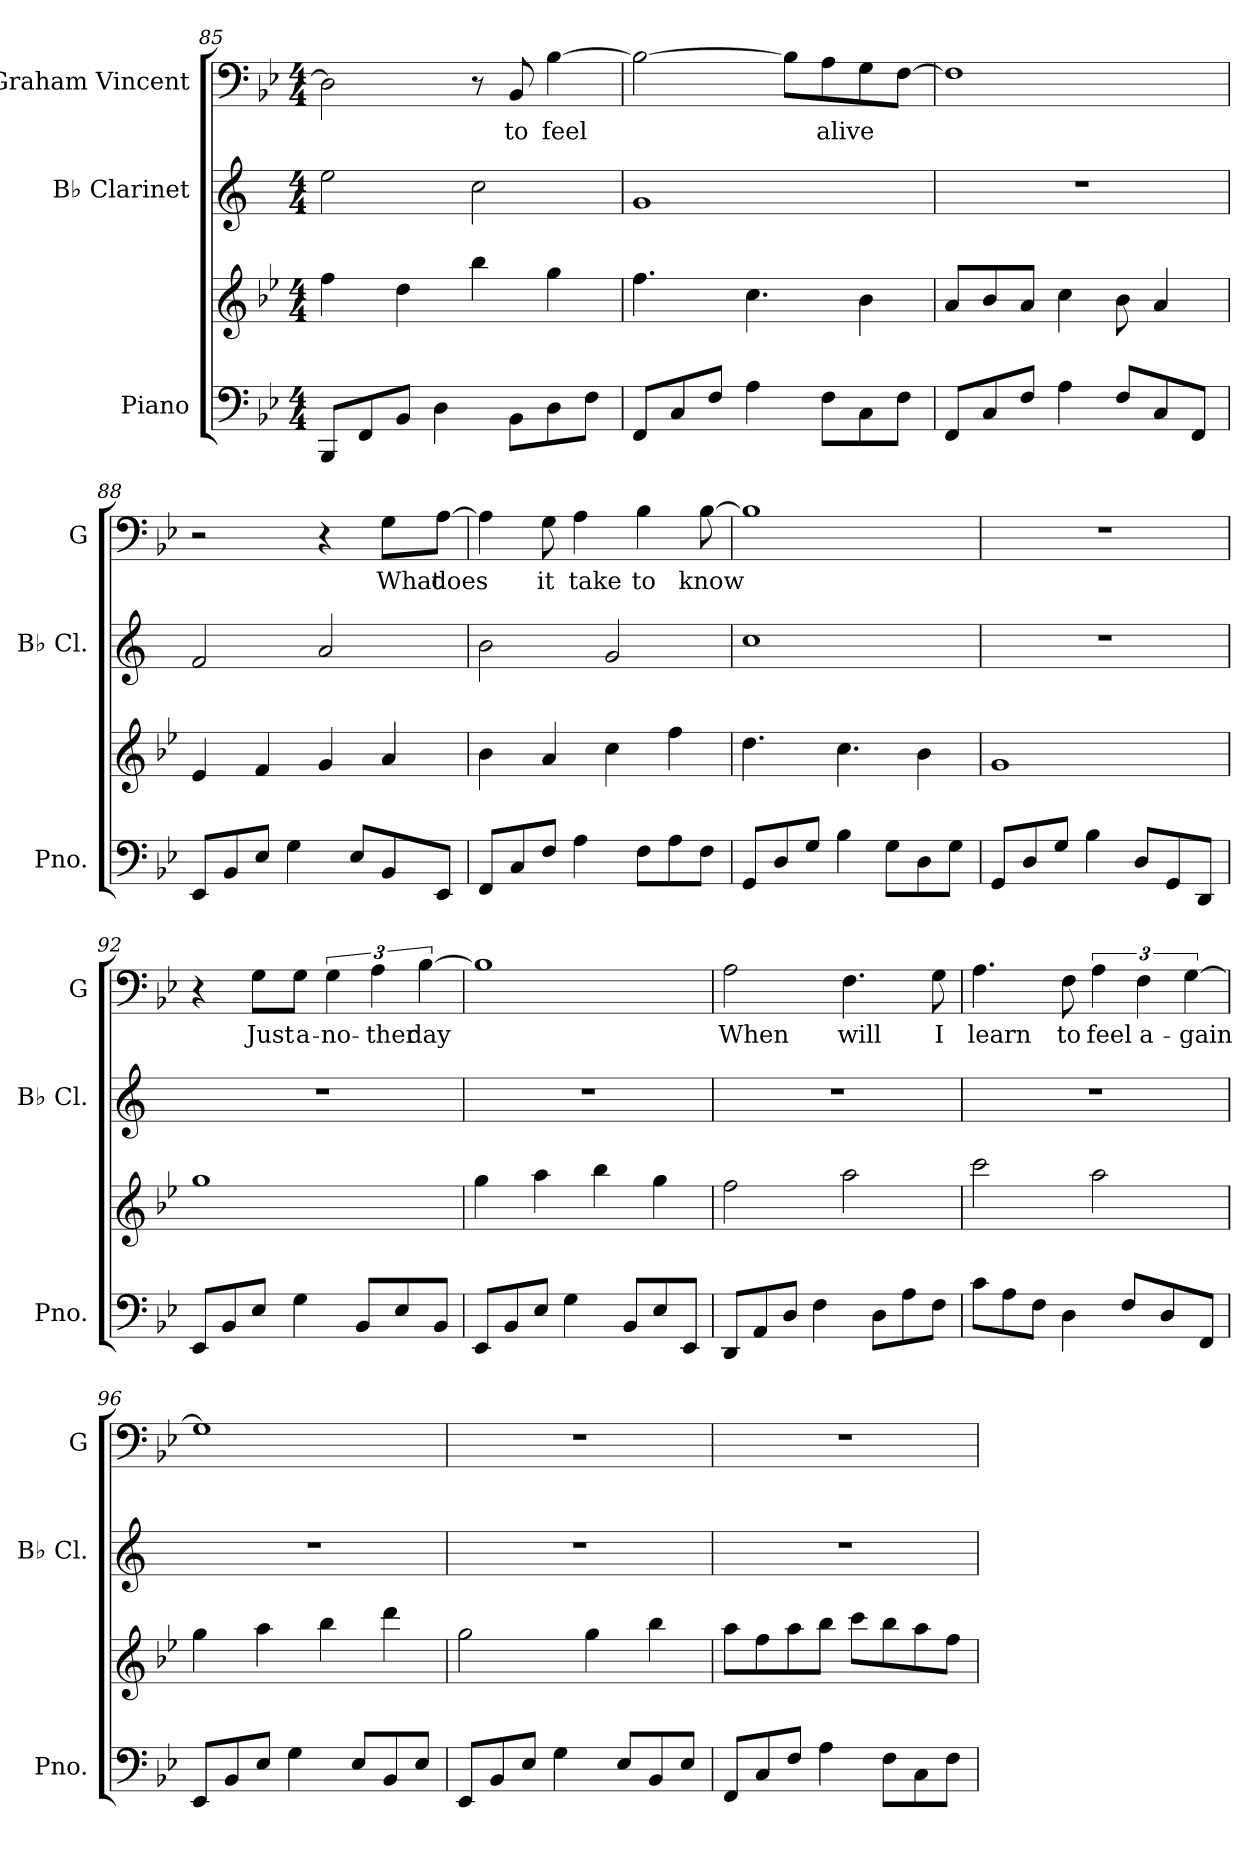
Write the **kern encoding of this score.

**kern	**kern	**kern	**kern	**text
*part3	*part3	*part2	*part1	*part1
*staff4	*staff3	*staff2	*staff1	*staff1
*I"Piano	*	*I"B♭ Clarinet	*I"Graham Vincent	*
*I'Pno.	*	*I'B♭ Cl.	*I'G	*
!!LO:PB:g=z
*clefF4	*clefG2	*clefG2	*clefF4	*
*	*	*ITrd1c2	*	*
*k[b-e-]	*k[b-e-]	*k[b-e-]	*k[b-e-]	*
*M4/4	*M4/4	*M4/4	*M4/4	*
=85	=85	=85	=85	=85
8BBB-/L	4ff\	2dd\	2D\]	.
8FF/	.	.	.	.
8BB-/J	4dd\	.	.	.
4D\	.	.	.	.
.	4bb-\	2b-\	8r	.
!	!	!	!	!LO:LY:b
8BB-\L	.	.	8BB-/	to
!	!	!	!	!LO:LY:b
8D\	4gg\	.	[4B-\	feel
8F\J	.	.	.	.
=86	=86	=86	=86	=86
8FF/L	4.ff\	1f	2B-\_	.
8C/	.	.	.	.
8F/J	.	.	.	.
4A\	4.cc\	.	.	.
.	.	.	8B-\L]	.
!	!	!	!	!LO:LY:b
8F\L	.	.	8A\	alive
8C\	4b-\	.	8G\	.
8F\J	.	.	[8F\J	.
=87	=87	=87	=87	=87
8FF/L	8a/L	1r	1F]	.
8C/	8b-/	.	.	.
8F/J	8a/J	.	.	.
4A\	4cc\	.	.	.
8F/L	8b-\	.	.	.
8C/	4a/	.	.	.
8FF/J	.	.	.	.
=88	=88	=88	=88	=88
8EE-/L	4e-/	2e-/	2r	.
8BB-/	.	.	.	.
8E-/J	4f/	.	.	.
4G\	.	.	.	.
.	4g/	2g/	4r	.
8E-/L	.	.	.	.
!	!	!	!	!LO:LY:b
8BB-/	4a/	.	8G\L	What
!	!	!	!	!LO:LY:b
8EE-/J	.	.	[8A\J	does
!!LO:LB:g=z
=89	=89	=89	=89	=89
8FF/L	4b-\	2a\	4A\]	.
8C/	.	.	.	.
!	!	!	!	!LO:LY:b
8F/J	4a/	.	8G\	it
!	!	!	!	!LO:LY:b
4A\	.	.	4A\	take
.	4cc\	2f/	.	.
!	!	!	!	!LO:LY:b
8F\L	.	.	4B-\	to
8A\	4ff\	.	.	.
!	!	!	!	!LO:LY:b
8F\J	.	.	[8B-\	know
=90	=90	=90	=90	=90
8GG/L	4.dd\	1b-	1B-]	.
8D/	.	.	.	.
8G/J	.	.	.	.
4B-\	4.cc\	.	.	.
8G\L	.	.	.	.
8D\	4b-\	.	.	.
8G\J	.	.	.	.
=91	=91	=91	=91	=91
8GG/L	1g	1r	1r	.
8D/	.	.	.	.
8G/J	.	.	.	.
4B-\	.	.	.	.
8D/L	.	.	.	.
8GG/	.	.	.	.
8DD/J	.	.	.	.
=92	=92	=92	=92	=92
8EE-/L	1gg	1r	4r	.
8BB-/	.	.	.	.
!	!	!	!	!LO:LY:b
8E-/J	.	.	8G\L	Just
!	!	!	!	!LO:LY:b
4G\	.	.	8G\J	a-
!	!	!	!	!LO:LY:b
.	.	.	6G\	-no-
8BB-/L	.	.	.	.
!	!	!	!	!LO:LY:b
.	.	.	6A\	-ther
8E-/	.	.	.	.
!	!	!	!	!LO:LY:b
.	.	.	[6B-\	day
8BB-/J	.	.	.	.
!!LO:LB:g=z
=93	=93	=93	=93	=93
8EE-/L	4gg\	1r	1B-]	.
8BB-/	.	.	.	.
8E-/J	4aa\	.	.	.
4G\	.	.	.	.
.	4bb-\	.	.	.
8BB-/L	.	.	.	.
8E-/	4gg\	.	.	.
8EE-/J	.	.	.	.
=94	=94	=94	=94	=94
!	!	!	!	!LO:LY:b
8DD/L	2ff\	1r	2A\	When
8AA/	.	.	.	.
8D/J	.	.	.	.
4F\	.	.	.	.
!	!	!	!	!LO:LY:b
.	2aa\	.	4.F\	will
8D\L	.	.	.	.
8A\	.	.	.	.
!	!	!	!	!LO:LY:b
8F\J	.	.	8G\	I
=95	=95	=95	=95	=95
!	!	!	!	!LO:LY:b
8c\L	2ccc\	1r	4.A\	learn
8A\	.	.	.	.
8F\J	.	.	.	.
!	!	!	!	!LO:LY:b
4D\	.	.	8F\	to
!	!	!	!	!LO:LY:b
.	2aa\	.	6A\	feel
8F/L	.	.	.	.
!	!	!	!	!LO:LY:b
.	.	.	6F\	a-
8D/	.	.	.	.
!	!	!	!	!LO:LY:b
.	.	.	[6G\	-gain
8FF/J	.	.	.	.
=96	=96	=96	=96	=96
8EE-/L	4gg\	1r	1G]	.
8BB-/	.	.	.	.
8E-/J	4aa\	.	.	.
4G\	.	.	.	.
.	4bb-\	.	.	.
8E-/L	.	.	.	.
8BB-/	4ddd\	.	.	.
8E-/J	.	.	.	.
!!LO:PB:g=z
=97	=97	=97	=97	=97
8EE-/L	2gg\	1r	1r	.
8BB-/	.	.	.	.
8E-/J	.	.	.	.
4G\	.	.	.	.
.	4gg\	.	.	.
8E-/L	.	.	.	.
8BB-/	4bb-\	.	.	.
8E-/J	.	.	.	.
=98	=98	=98	=98	=98
8FF/L	8aa\L	1r	1r	.
8C/	8ff\	.	.	.
8F/J	8aa\	.	.	.
4A\	8bb-\J	.	.	.
.	8ccc\L	.	.	.
8F\L	8bb-\	.	.	.
8C\	8aa\	.	.	.
8F\J	8ff\J	.	.	.
=	=	=	=	=
*-	*-	*-	*-	*-
